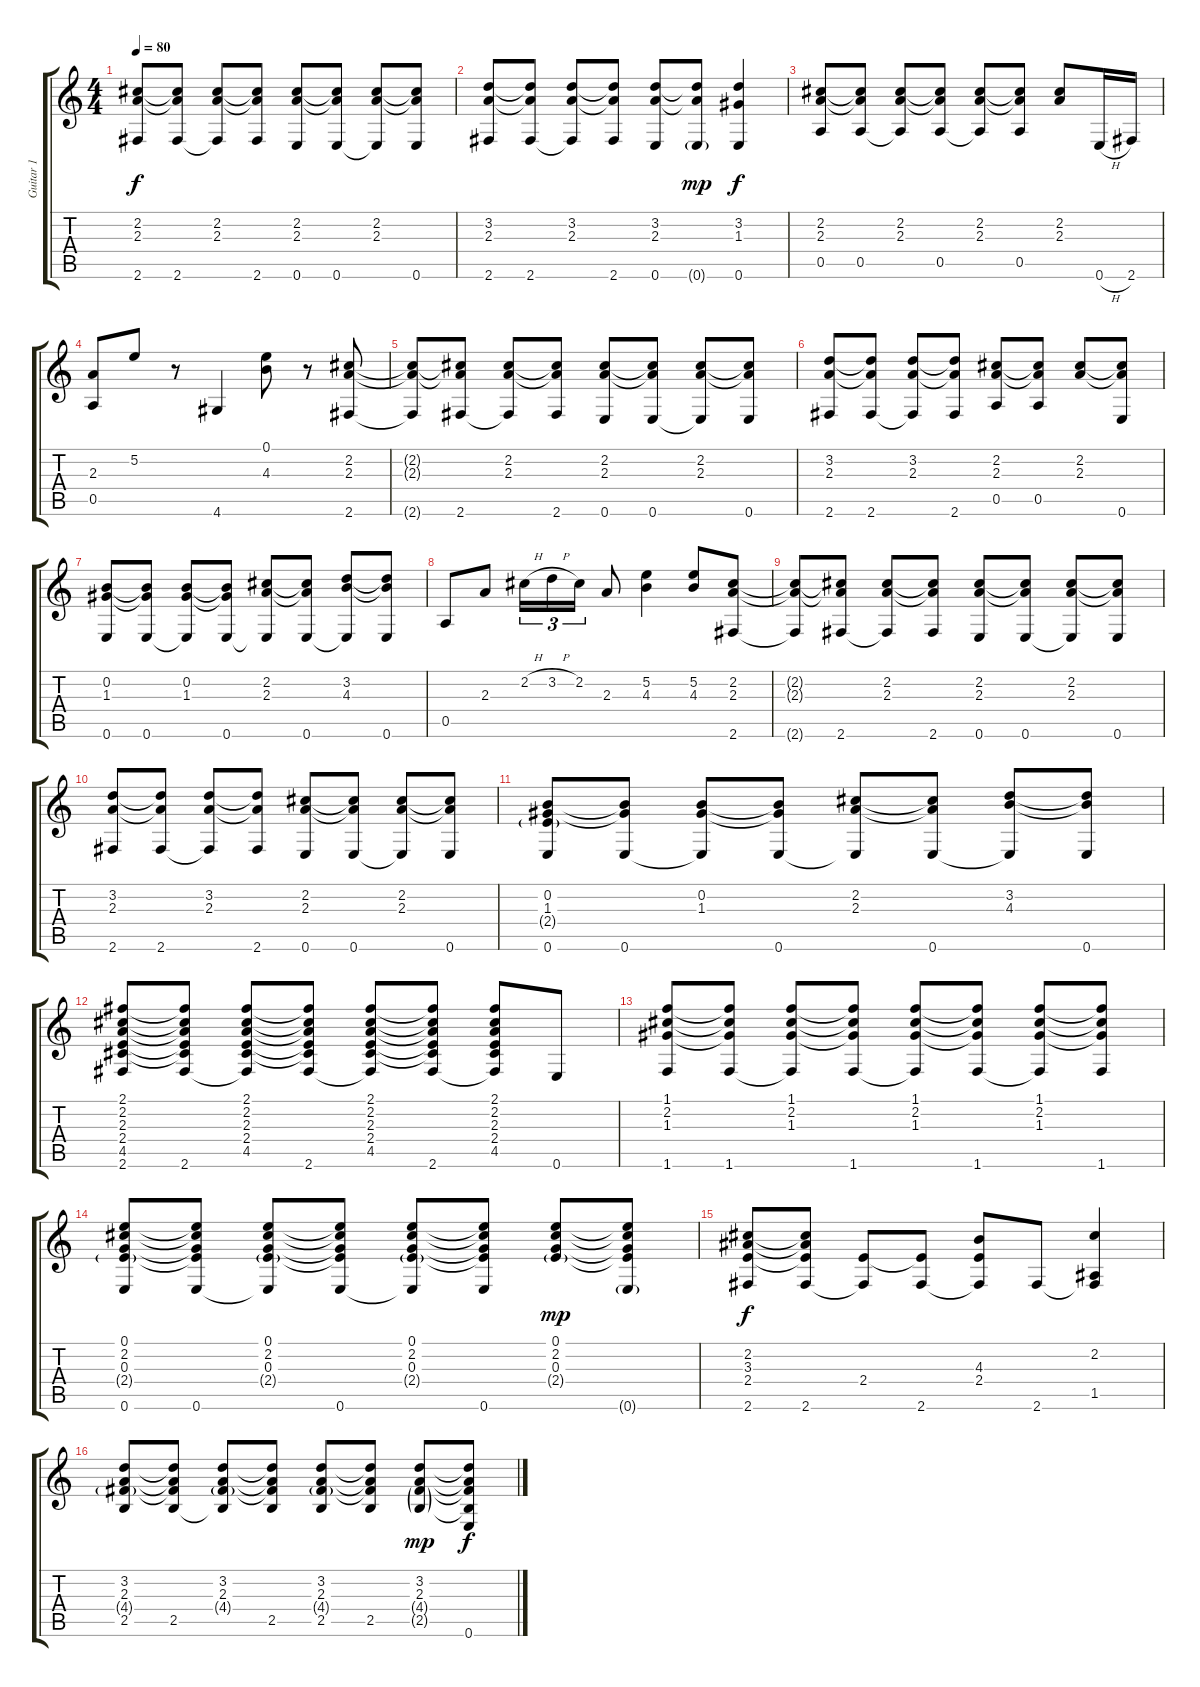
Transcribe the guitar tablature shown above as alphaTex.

\track ("Guitar 1" "Guitar 1") {instrument acousticguitarnylon}
\staff {score tabs}
\tuning (E4 B3 G3 D3 A2 E2) {hide}
\ts (4 4)
\tempo 80
\clef g2
\ks c
(2.2{t} 2.3{t} 2.6{t}).8{dy f} (2.2{t} 2.3{t} 2.6).8 (2.2 2.3 2.6{t}).8 (2.2{t} 2.3{t} 2.6).8 (2.2 2.3 0.6).8 (2.2{t} 2.3{t} 0.6).8 (2.2 2.3 0.6{t}).8 (2.2{t} 2.3{t} 0.6).8 |
(3.2 2.3 2.6).8 (3.2{t} 2.3{t} 2.6).8 (3.2 2.3 2.6{t}).8 (3.2{t} 2.3{t} 2.6).8 (3.2 2.3 0.6).8 (3.2{t} 2.3{t} 0.6{g}).8{dy mp} (3.2 1.3 0.6).4{dy f} |
(2.2 2.3 0.5).8 (2.2{t} 2.3{t} 0.5).8 (2.2 2.3 0.5{t}).8 (2.2{t} 2.3{t} 0.5).8 (2.2 2.3 0.5{t}).8 (2.2{t} 2.3{t} 0.5).8 (2.2 2.3).8 0.6{h}.16 2.6.16 |
(2.3 0.5).8 5.2.8 r.8 4.6.4 (0.1 4.3).8 r.8 (2.2 2.3 2.6).8 |
(2.2{t} 2.3{t} 2.6{t}).8 (2.2{t} 2.3{t} 2.6).8 (2.2 2.3 2.6{t}).8 (2.2{t} 2.3{t} 2.6).8 (2.2 2.3 0.6).8 (2.2{t} 2.3{t} 0.6).8 (2.2 2.3 0.6{t}).8 (2.2{t} 2.3{t} 0.6).8 |
(3.2 2.3 2.6).8 (3.2{t} 2.3{t} 2.6).8 (3.2 2.3 2.6{t}).8 (3.2{t} 2.3{t} 2.6).8 (2.2 2.3 0.5).8 (2.2{t} 2.3{t} 0.5).8 (2.2 2.3).8 (2.2{t} 2.3{t} 0.6).8 |
(0.2 1.3 0.6).8 (0.2{t} 1.3{t} 0.6).8 (0.2 1.3 0.6{t}).8 (0.2{t} 1.3{t} 0.6).8 (2.2 2.3 0.6{t}).8 (2.2{t} 2.3{t} 0.6).8 (3.2 4.3 0.6{t}).8 (3.2{t} 4.3{t} 0.6).8 |
0.5.8 2.3.8 2.2{h}.16{tu (3 2)} 3.2{h}.16{tu (3 2)} 2.2.16{tu (3 2)} 2.3.8 (5.2 4.3).4 (5.2 4.3).8 (2.2 2.3 2.6).8 |
(2.2{t} 2.3{t} 2.6{t}).8 (2.2{t} 2.3{t} 2.6).8 (2.2 2.3 2.6{t}).8 (2.2{t} 2.3{t} 2.6).8 (2.2 2.3 0.6).8 (2.2{t} 2.3{t} 0.6).8 (2.2 2.3 0.6{t}).8 (2.2{t} 2.3{t} 0.6).8 |
(3.2 2.3 2.6).8 (3.2{t} 2.3{t} 2.6).8 (3.2 2.3 2.6{t}).8 (3.2{t} 2.3{t} 2.6).8 (2.2 2.3 0.6).8 (2.2{t} 2.3{t} 0.6).8 (2.2 2.3 0.6{t}).8 (2.2{t} 2.3{t} 0.6).8 |
(0.2 1.3 2.4{g} 0.6).8 (0.2{t} 1.3{t} 0.6).8 (0.2 1.3 0.6{t}).8 (0.2{t} 1.3{t} 0.6).8 (2.2 2.3 0.6{t}).8 (2.2{t} 2.3{t} 0.6).8 (3.2 4.3 0.6{t}).8 (3.2{t} 4.3{t} 0.6).8 |
(2.1 2.2 2.3 2.4 4.5 2.6).8 (2.1{t} 2.2{t} 2.3{t} 2.4{t} 4.5{t} 2.6).8 (2.1 2.2 2.3 2.4 4.5 2.6{t}).8 (2.1{t} 2.2{t} 2.3{t} 2.4{t} 4.5{t} 2.6).8 (2.1 2.2 2.3 2.4 4.5 2.6{t}).8 (2.1{t} 2.2{t} 2.3{t} 2.4{t} 4.5{t} 2.6).8 (2.1 2.2 2.3 2.4 4.5 2.6{t}).8 0.6.8 |
(1.1 2.2 1.3 1.6).8 (1.1{t} 2.2{t} 1.3{t} 1.6).8 (1.1 2.2 1.3 1.6{t}).8 (1.1{t} 2.2{t} 1.3{t} 1.6).8 (1.1 2.2 1.3 1.6{t}).8 (1.1{t} 2.2{t} 1.3{t} 1.6).8 (1.1 2.2 1.3 1.6{t}).8 (1.1{t} 2.2{t} 1.3{t} 1.6).8 |
(0.1 2.2 0.3 2.4{g} 0.6).8 (0.1{t} 2.2{t} 0.3{t} 2.4{t} 0.6).8 (0.1 2.2 0.3 2.4{g} 0.6{t}).8 (0.1{t} 2.2{t} 0.3{t} 2.4{t} 0.6).8 (0.1 2.2 0.3 2.4{g} 0.6{t}).8 (0.1{t} 2.2{t} 0.3{t} 2.4{t} 0.6).8 (0.1 2.2 0.3 2.4{g}).8{dy mp} (0.1{t} 2.2{t} 0.3{t} 2.4{t} 0.6{g}).8 |
(2.2 3.3 2.4 2.6).8{dy f} (2.2{t} 3.3{t} 2.4{t} 2.6).8 (2.4 2.6{t}).8 (2.4{t} 2.6).8 (4.3 2.4 2.6{t}).8 2.6.8 (2.2 1.5 2.6{t}).4 |
(3.2 2.3 4.4{g} 2.5).8 (3.2{t} 2.3{t} 4.4{t} 2.5).8 (3.2 2.3 4.4{g} 2.5{t}).8 (3.2{t} 2.3{t} 4.4{t} 2.5).8 (3.2 2.3 4.4{g} 2.5).8 (3.2{t} 2.3{t} 4.4{t} 2.5).8 (3.2 2.3 4.4{g} 2.5{g}).8{dy mp} (3.2{t} 2.3{t} 4.4{t} 2.5{t} 0.6).8{dy f}
